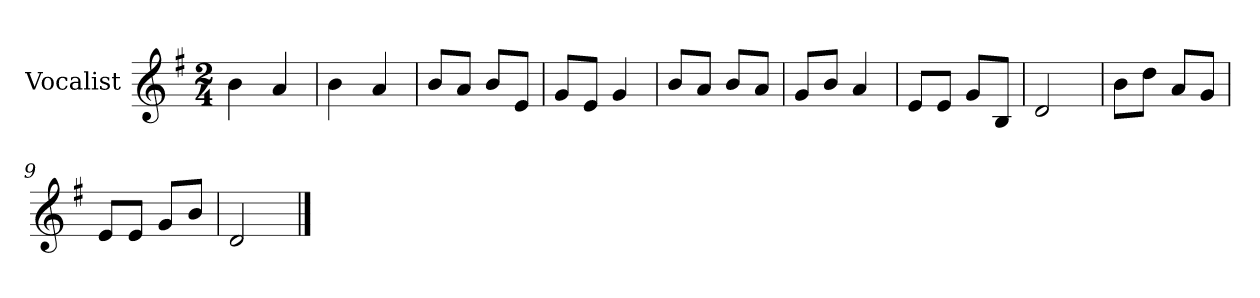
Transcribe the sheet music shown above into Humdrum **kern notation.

**kern
*part1
*staff1
*I"Vocalist
*k[f#]
*G:
*M2/4
=
4b
4a
=1
4b
4a
=2
8bL
8aJ
8bL
8eJ
=3
8gL
8eJ
4g
=4
8bL
8aJ
8bL
8aJ
=5
8gL
8bJ
4a
=6
8eL
8eJ
8gL
8BJ
=7
2d
=8
8bL
8ddJ
8aL
8gJ
=9
8eL
8eJ
8gL
8bJ
=10
2d
==
*-
